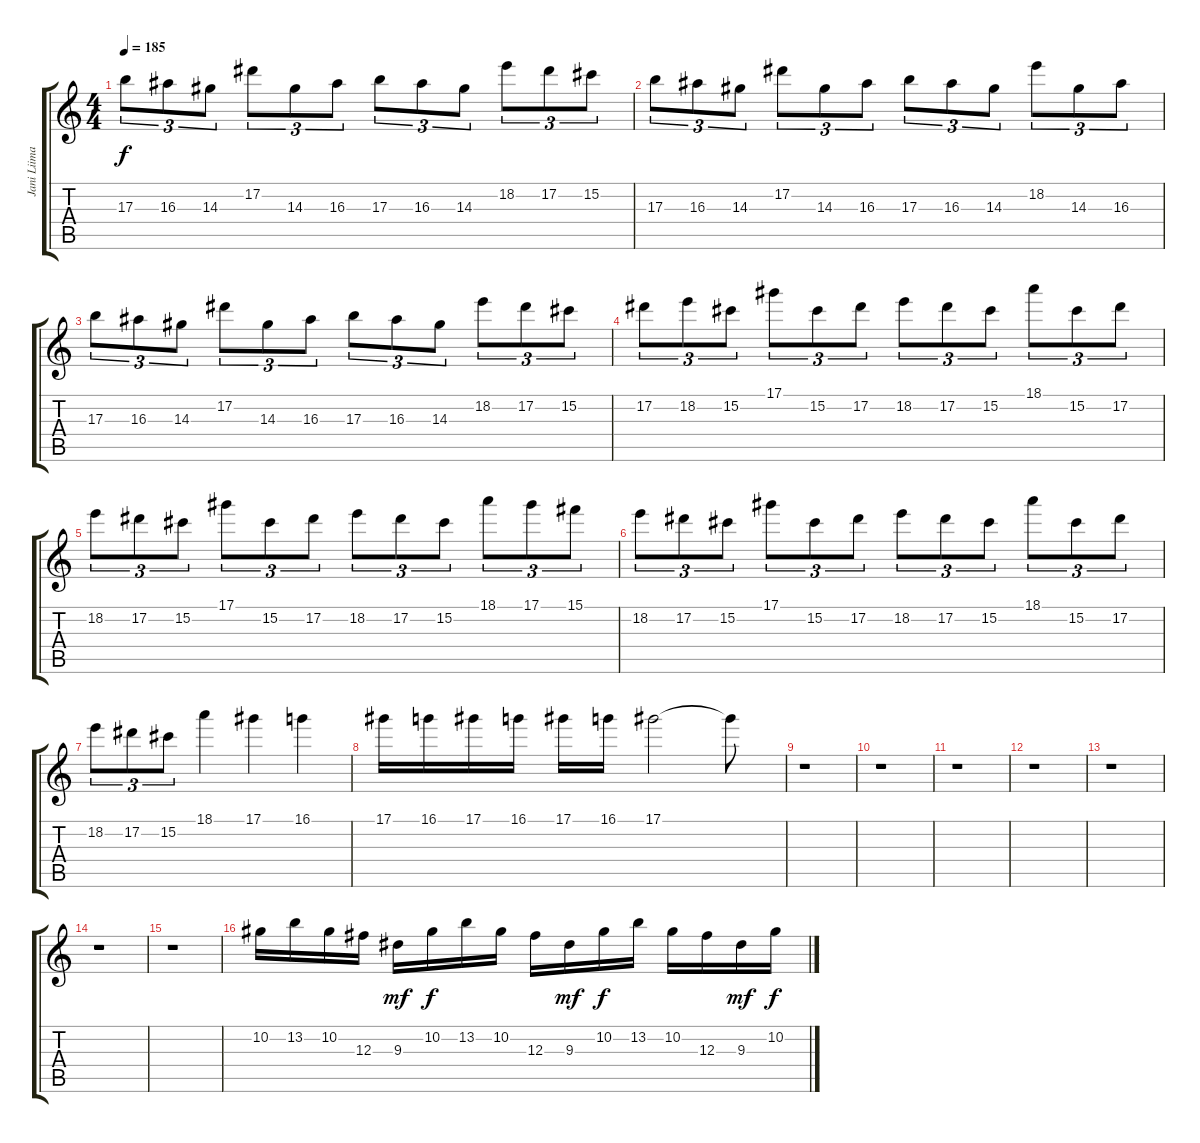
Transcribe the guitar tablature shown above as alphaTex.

\track ("Jani Liimatainen" "Jani Liima") {instrument distortionguitar}
\staff {score tabs}
\tuning (Eb4 Bb3 Gb3 Db3 Ab2 Eb2) {hide}
\ts (4 4)
\tempo 185
\clef g2
\ks c
17.3.8{tu (3 2) dy f} 16.3.8{tu (3 2)} 14.3.8{tu (3 2)} 17.2.8{tu (3 2)} 14.3.8{tu (3 2)} 16.3.8{tu (3 2)} 17.3.8{tu (3 2)} 16.3.8{tu (3 2)} 14.3.8{tu (3 2)} 18.2.8{tu (3 2)} 17.2.8{tu (3 2)} 15.2.8{tu (3 2)} |
17.3.8{tu (3 2)} 16.3.8{tu (3 2)} 14.3.8{tu (3 2)} 17.2.8{tu (3 2)} 14.3.8{tu (3 2)} 16.3.8{tu (3 2)} 17.3.8{tu (3 2)} 16.3.8{tu (3 2)} 14.3.8{tu (3 2)} 18.2.8{tu (3 2)} 14.3.8{tu (3 2)} 16.3.8{tu (3 2)} |
17.3.8{tu (3 2)} 16.3.8{tu (3 2)} 14.3.8{tu (3 2)} 17.2.8{tu (3 2)} 14.3.8{tu (3 2)} 16.3.8{tu (3 2)} 17.3.8{tu (3 2)} 16.3.8{tu (3 2)} 14.3.8{tu (3 2)} 18.2.8{tu (3 2)} 17.2.8{tu (3 2)} 15.2.8{tu (3 2)} |
17.2.8{tu (3 2)} 18.2.8{tu (3 2)} 15.2.8{tu (3 2)} 17.1.8{tu (3 2)} 15.2.8{tu (3 2)} 17.2.8{tu (3 2)} 18.2.8{tu (3 2)} 17.2.8{tu (3 2)} 15.2.8{tu (3 2)} 18.1.8{tu (3 2)} 15.2.8{tu (3 2)} 17.2.8{tu (3 2)} |
18.2.8{tu (3 2)} 17.2.8{tu (3 2)} 15.2.8{tu (3 2)} 17.1.8{tu (3 2)} 15.2.8{tu (3 2)} 17.2.8{tu (3 2)} 18.2.8{tu (3 2)} 17.2.8{tu (3 2)} 15.2.8{tu (3 2)} 18.1.8{tu (3 2)} 17.1.8{tu (3 2)} 15.1.8{tu (3 2)} |
18.2.8{tu (3 2)} 17.2.8{tu (3 2)} 15.2.8{tu (3 2)} 17.1.8{tu (3 2)} 15.2.8{tu (3 2)} 17.2.8{tu (3 2)} 18.2.8{tu (3 2)} 17.2.8{tu (3 2)} 15.2.8{tu (3 2)} 18.1.8{tu (3 2)} 15.2.8{tu (3 2)} 17.2.8{tu (3 2)} |
18.2.8{tu (3 2)} 17.2.8{tu (3 2)} 15.2.8{tu (3 2)} 18.1.4 17.1.4 16.1.4 |
17.1.16 16.1.16 17.1.16 16.1.16 17.1.16 16.1.16 17.1.2 17.1{t}.8 |
r.1 |
r.1 |
r.1 |
r.1 |
r.1 |
r.1 |
r.1 |
10.2.16 13.2.16 10.2.16 12.3.16 9.3.16{dy mf} 10.2.16{dy f} 13.2.16 10.2.16 12.3.16 9.3.16{dy mf} 10.2.16{dy f} 13.2.16 10.2.16 12.3.16 9.3.16{dy mf} 10.2.16{dy f}
